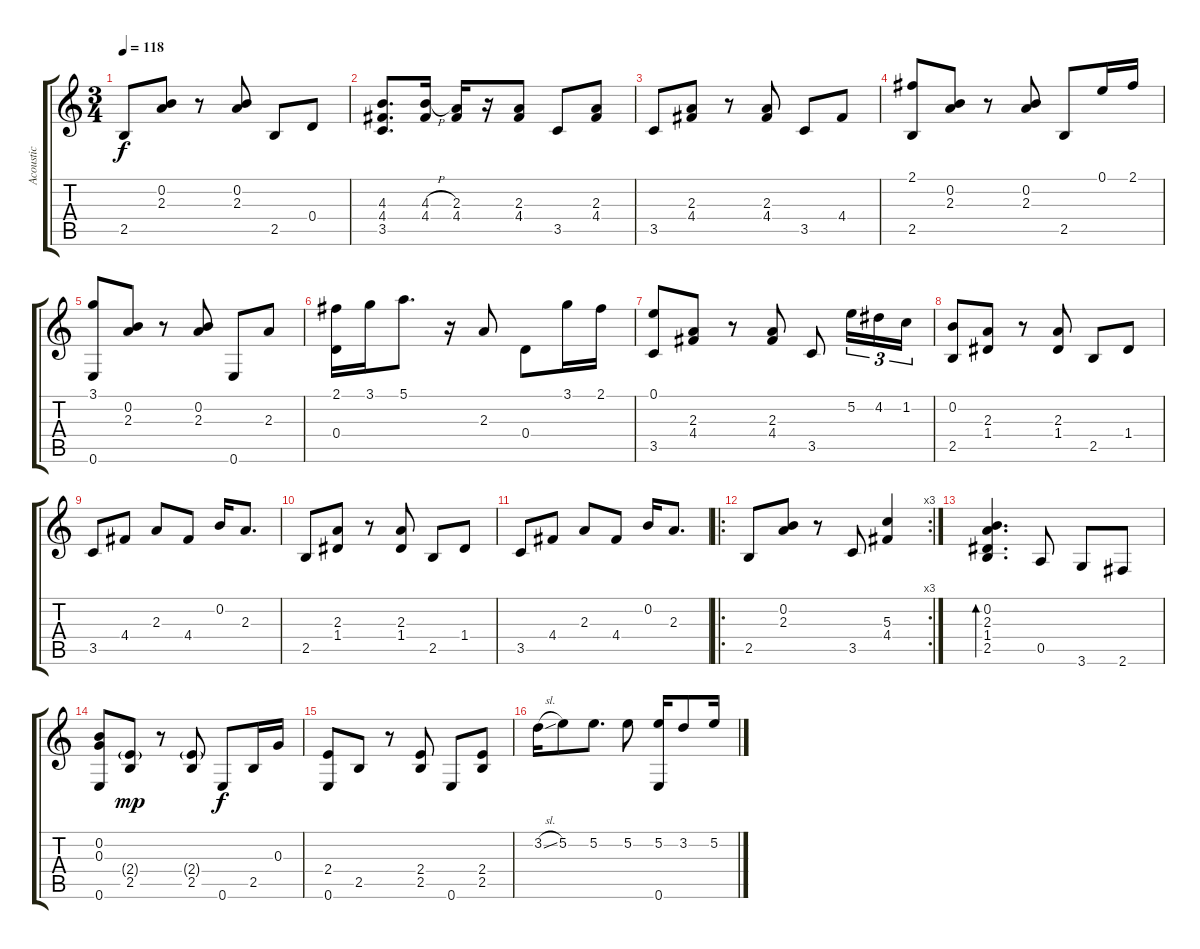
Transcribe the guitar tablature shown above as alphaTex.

\track ("Acoustic" "Acoustic") {instrument acousticguitarsteel}
\staff {score tabs}
\tuning (E4 B3 G3 D3 A2 E2) {hide}
\ts (3 4)
\tempo 118
\clef g2
\ks c
2.5.8{dy f} (0.2 2.3).8 r.8 (0.2 2.3).8 2.5.8 0.4.8 |
(4.3 4.4 3.5).8{d} (4.3{h} 4.4).16 (2.3 4.4).16 r.16 (2.3 4.4).8 3.5.8 (2.3 4.4).8 |
3.5.8 (2.3 4.4).8 r.8 (2.3 4.4).8 3.5.8 4.4.8 |
(2.1 2.5).8 (0.2 2.3).8 r.8 (0.2 2.3).8 2.5.8 0.1.16 2.1.16 |
(3.1 0.6).8 (0.2 2.3).8 r.8 (0.2 2.3).8 0.6.8 2.3.8 |
(2.1 0.4).16 3.1.16 5.1.8{d} r.16 2.3.8 0.4.8 3.1.16 2.1.16 |
(0.1 3.5).8 (2.3 4.4).8 r.8 (2.3 4.4).8 3.5.8 5.2.16{tu (3 2)} 4.2.16{tu (3 2)} 1.2.16{tu (3 2)} |
(0.2 2.5).8 (2.3 1.4).8 r.8 (2.3 1.4).8 2.5.8 1.4.8 |
3.5.8 4.4.8 2.3.8 4.4.8 0.2.16 2.3.8{d} |
2.5.8 (2.3 1.4).8 r.8 (2.3 1.4).8 2.5.8 1.4.8 |
3.5.8 4.4.8 2.3.8 4.4.8 0.2.16 2.3.8{d} |
\ro
\rc 3
2.5.8 (0.2 2.3).8 r.8 3.5.8 (5.3 4.4).4 |
(0.2 2.3 1.4 2.5).4{d bd 60} 0.5.8 3.6.8 2.6.8 |
(0.2 0.3 0.6).8 (2.4{g} 2.5).8{dy mp} r.8 (2.4{g} 2.5).8 0.6.8{dy f} 2.5.16 0.3.16 |
(2.4 0.6).8 2.5.8 r.8 (2.4 2.5).8 0.6.8 (2.4 2.5).8 |
3.2{sl}.16 5.2.8 5.2.8{d} 5.2.8 (5.2 0.6).16 3.2.8 5.2.16
